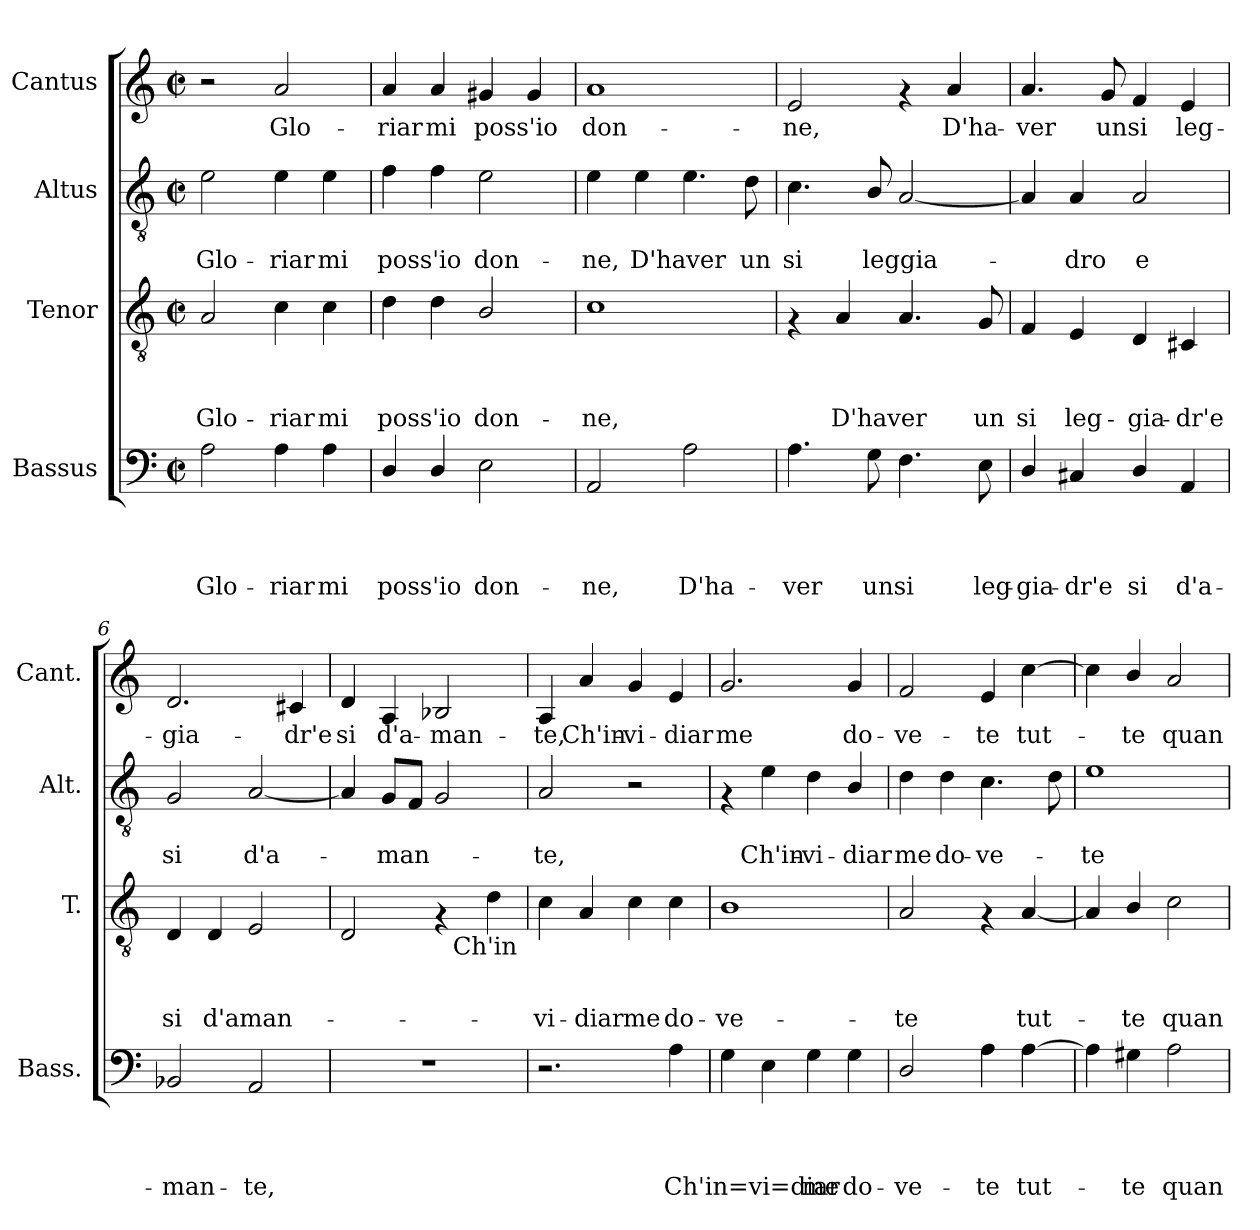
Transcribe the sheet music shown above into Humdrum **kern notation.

**kern	**text	**text	**text	**text	**kern	**text	**text	**text	**kern	**text	**text	**kern	**text
*part4	*part4	*part4	*part4	*part4	*part3	*part3	*part3	*part3	*part2	*part2	*part2	*part1	*part1
*staff4	*staff4	*staff4	*staff4	*staff4	*staff3	*staff3	*staff3	*staff3	*staff2	*staff2	*staff2	*staff1	*staff1
*I"Bassus	*	*	*	*	*I"Tenor	*	*	*	*I"Altus	*	*	*I"Cantus	*
*I'Bass.	*	*	*	*	*I'T.	*	*	*	*I'Alt.	*	*	*I'Cant.	*
*clefF4	*	*	*	*	*clefGv2	*	*	*	*clefGv2	*	*	*clefG2	*
*k[]	*	*	*	*	*k[]	*	*	*	*k[]	*	*	*k[]	*
*C:	*	*	*	*	*C:	*	*	*	*C:	*	*	*C:	*
*M2/2	*	*	*	*	*M2/2	*	*	*	*M2/2	*	*	*M2/2	*
*met(c|)	*	*	*	*	*met(c|)	*	*	*	*met(c|)	*	*	*met(c|)	*
=1	=1	=1	=1	=1	=1	=1	=1	=1	=1	=1	=1	=1	=1
!	!	!	!	!LO:LY:b	!	!	!	!LO:LY:b	!	!	!LO:LY:b	!	!
2A\	.	.	.	Glo-	2A/	.	.	Glo-	2e\	.	Glo-	2r	.
!	!	!	!	!LO:LY:b	!	!	!	!LO:LY:b	!	!	!LO:LY:b	!	!LO:LY:b
4A\	.	.	.	-riar	4c\	.	.	-riar	4e\	.	-riar	2a/	Glo-
!	!	!	!	!LO:LY:b	!	!	!	!LO:LY:b	!	!	!LO:LY:b	!	!
4A\	.	.	.	mi	4c\	.	.	mi	4e\	.	mi	.	.
=2	=2	=2	=2	=2	=2	=2	=2	=2	=2	=2	=2	=2	=2
!	!	!	!	!LO:LY:b	!	!	!	!LO:LY:b	!	!	!LO:LY:b	!	!LO:LY:b
4D/	.	.	.	poss'io	4d\	.	.	poss'io	4f\	.	poss'io	4a/	-riar
!	!	!	!	!	!	!	!	!	!	!	!	!	!LO:LY:b
4D/	.	.	.	.	4d\	.	.	.	4f\	.	.	4a/	mi
!	!	!	!	!LO:LY:b	!	!	!	!LO:LY:b	!	!	!LO:LY:b	!	!LO:LY:b
2E\	.	.	.	don-	2B/	.	.	don-	2e\	.	don-	4g#X/	poss'io
.	.	.	.	.	.	.	.	.	.	.	.	4g#/	.
=3	=3	=3	=3	=3	=3	=3	=3	=3	=3	=3	=3	=3	=3
!	!	!	!	!LO:LY:b	!	!	!	!LO:LY:b	!	!	!LO:LY:b	!	!LO:LY:b
2AA/	.	.	.	-ne,	1c	.	.	-ne,	4e\	.	-ne,	1a	don-
!	!	!	!	!	!	!	!	!	!	!	!LO:LY:b	!	!
.	.	.	.	.	.	.	.	.	4e\	.	D'haver	.	.
!	!	!	!	!LO:LY:b	!	!	!	!	!	!	!	!	!
2A\	.	.	.	D'ha-	.	.	.	.	4.e\	.	.	.	.
!	!	!	!	!	!	!	!	!	!	!	!LO:LY:b	!	!
.	.	.	.	.	.	.	.	.	8d\	.	un	.	.
=4	=4	=4	=4	=4	=4	=4	=4	=4	=4	=4	=4	=4	=4
!	!	!	!	!LO:LY:b	!	!	!	!	!	!	!LO:LY:b	!	!LO:LY:b
4.A\	.	.	.	-ver	4rF	.	.	.	4.c\	.	si	2e/	-ne,
!	!	!	!	!	!	!	!	!LO:LY:b	!	!	!	!	!
.	.	.	.	.	4A/	.	.	D'haver	.	.	.	.	.
!	!	!	!	!LO:LY:b	!	!	!	!	!	!	!LO:LY:b	!	!
8G\	.	.	.	un	.	.	.	.	8B/	.	leggia-	.	.
!	!	!	!	!LO:LY:b	!	!	!	!	!	!	!	!	!
4.F\	.	.	.	si	4.A/	.	.	.	[<2A/	.	.	4rf	.
!	!	!	!	!	!	!	!	!	!	!	!	!	!LO:LY:b
.	.	.	.	.	.	.	.	.	.	.	.	4a/	D'ha-
!	!	!	!	!LO:LY:b	!	!	!	!LO:LY:b	!	!	!	!	!
8E\	.	.	.	leg-	8G/	.	.	un	.	.	.	.	.
=5	=5	=5	=5	=5	=5	=5	=5	=5	=5	=5	=5	=5	=5
!	!	!	!	!LO:LY:b	!	!	!	!LO:LY:b	!	!	!	!	!LO:LY:b
4D/	.	.	.	-gia-	4F/	.	.	si	4A/]	.	.	4.a/	-ver
!	!	!	!	!LO:LY:b	!	!	!	!LO:LY:b	!	!	!LO:LY:b	!	!
4C#X/	.	.	.	-dr'e	4E/	.	.	leg-	4A/	.	-dro	.	.
!	!	!	!	!	!	!	!	!	!	!	!	!	!LO:LY:b
.	.	.	.	.	.	.	.	.	.	.	.	8g/	un
!	!	!	!	!LO:LY:b	!	!	!	!LO:LY:b	!	!	!LO:LY:b	!	!LO:LY:b
4D/	.	.	.	si	4D/	.	.	-gia-	2A/	.	e	4f/	si
!	!	!	!	!LO:LY:b	!	!	!	!LO:LY:b	!	!	!	!	!LO:LY:b
4AA/	.	.	.	d'a-	4C#X/	.	.	-dr'e	.	.	.	4e/	leg-
=6	=6	=6	=6	=6	=6	=6	=6	=6	=6	=6	=6	=6	=6
!	!	!	!	!LO:LY:b	!	!	!	!LO:LY:b	!	!	!LO:LY:b	!	!LO:LY:b
2BB-X/	.	.	.	-man-	4D/	.	.	si	2G/	.	si	2.d/	-gia-
!	!	!	!	!	!	!	!	!LO:LY:b	!	!	!	!	!
.	.	.	.	.	4D/	.	.	d'aman-	.	.	.	.	.
!	!	!	!	!LO:LY:b	!	!	!	!	!	!	!LO:LY:b	!	!
2AA/	.	.	.	-te,	2E/	.	.	.	[<2A/	.	d'a-	.	.
!	!	!	!	!	!	!	!	!	!	!	!	!	!LO:LY:b
.	.	.	.	.	.	.	.	.	.	.	.	4c#X/	-dr'e
=7	=7	=7	=7	=7	=7	=7	=7	=7	=7	=7	=7	=7	=7
!	!	!	!	!	!LO:TX:b:t=te,	!	!	!	!	!	!	!	!
!	!	!	!	!	!	!	!	!	!	!	!	!	!LO:LY:b
*	*	*	*	*	*^	*	*	*	*	*	*	*	*
1r	.	.	.	.	2D/	2ryy	.	.	.	4A/]	.	.	4d/	si
!	!	!	!	!	!	!	!	!	!	!	!	!LO:LY:b	!	!LO:LY:b
.	.	.	.	.	.	.	.	.	.	8G/L	.	-man-	4A/	d'a-
.	.	.	.	.	.	.	.	.	.	8F/J	.	.	.	.
!	!	!	!	!	!	!	!	!	!	!	!	!	!	!LO:LY:b
.	.	.	.	.	4rF	16ryy	.	.	.	2G/	.	.	2B-X/	-man-
!	!	!	!	!	!	!LO:TX:b:t=Ch'in	!	!	!	!	!	!	!	!
.	.	.	.	.	.	4..ryy	.	.	.	.	.	.	.	.
.	.	.	.	.	4d\	.	.	.	.	.	.	.	.	.
!!LO:LB:g=z
=8	=8	=8	=8	=8	=8	=8	=8	=8	=8	=8	=8	=8	=8	=8
!	!	!	!	!	!LO:TX:a:t=-	!	!	!	!	!	!	!	!	!
!	!	!	!	!	!	!	!	!	!LO:LY:b	!	!	!LO:LY:b	!	!LO:LY:b
*	*	*	*	*	*v	*v	*	*	*	*	*	*	*	*
2.r	.	.	.	.	4c\	.	.	-vi-	2A/	.	-te,	4A/	-te,
!	!	!	!	!	!	!	!	!LO:LY:b	!	!	!	!	!LO:LY:b
.	.	.	.	.	4A/	.	.	-diar	.	.	.	4a/	Ch'in-
!	!	!	!	!	!	!	!	!LO:LY:b	!	!	!	!	!LO:LY:b
.	.	.	.	.	4c\	.	.	me	2r	.	.	4g/	-vi-
!	!	!	!	!LO:LY:b	!	!	!	!LO:LY:b	!	!	!	!	!LO:LY:b
4A\	.	.	.	Ch'in=vi=diar	4c\	.	.	do-	.	.	.	4e/	-diar
=9	=9	=9	=9	=9	=9	=9	=9	=9	=9	=9	=9	=9	=9
!	!	!	!	!	!	!	!	!LO:LY:b	!	!	!	!	!LO:LY:b
4G\	.	.	.	.	1B	.	.	-ve-	4rF	.	.	2.g/	me
!	!	!	!	!	!	!	!	!	!	!	!LO:LY:b	!	!
4E\	.	.	.	.	.	.	.	.	4e\	.	Ch'in-	.	.
!	!	!	!	!LO:LY:b	!	!	!	!	!	!	!LO:LY:b	!	!
4G\	.	.	.	me	.	.	.	.	4d\	.	-vi-	.	.
!	!	!	!	!LO:LY:b	!	!	!	!	!	!	!LO:LY:b	!	!LO:LY:b
4G\	.	.	.	do-	.	.	.	.	4B/	.	-diar	4g/	do-
=10	=10	=10	=10	=10	=10	=10	=10	=10	=10	=10	=10	=10	=10
!	!	!	!	!LO:LY:b	!	!	!	!LO:LY:b	!	!	!LO:LY:b	!	!LO:LY:b
2D/	.	.	.	-ve-	2A/	.	.	-te	4d\	.	me	2f/	-ve-
!	!	!	!	!	!	!	!	!	!	!	!LO:LY:b	!	!
.	.	.	.	.	.	.	.	.	4d\	.	do-	.	.
!	!	!	!	!LO:LY:b	!	!	!	!	!	!	!LO:LY:b	!	!LO:LY:b
4A\	.	.	.	-te	4rF	.	.	.	4.c\	.	-ve-	4e/	-te
!	!	!	!	!LO:LY:b	!	!	!	!LO:LY:b	!	!	!	!	!LO:LY:b
[>4A\	.	.	.	tut-	[<4A/	.	.	tut-	.	.	.	[>4cc\	tut-
.	.	.	.	.	.	.	.	.	8d\	.	.	.	.
=11	=11	=11	=11	=11	=11	=11	=11	=11	=11	=11	=11	=11	=11
!	!	!	!	!	!	!	!	!	!	!	!LO:LY:b	!	!
4A\]	.	.	.	.	4A/]	.	.	.	1e	.	-te	4cc\]	.
!	!	!	!	!LO:LY:b	!	!	!	!LO:LY:b	!	!	!	!	!LO:LY:b
4G#X\	.	.	.	-te	4B/	.	.	-te	.	.	.	4b/	-te
!	!	!	!	!LO:LY:b	!	!	!	!LO:LY:b	!	!	!	!	!LO:LY:b
2A\	.	.	.	quan-	2c\	.	.	quan-	.	.	.	2a/	quan-
=	=	=	=	=	=	=	=	=	=	=	=	=	=
*-	*-	*-	*-	*-	*-	*-	*-	*-	*-	*-	*-	*-	*-
